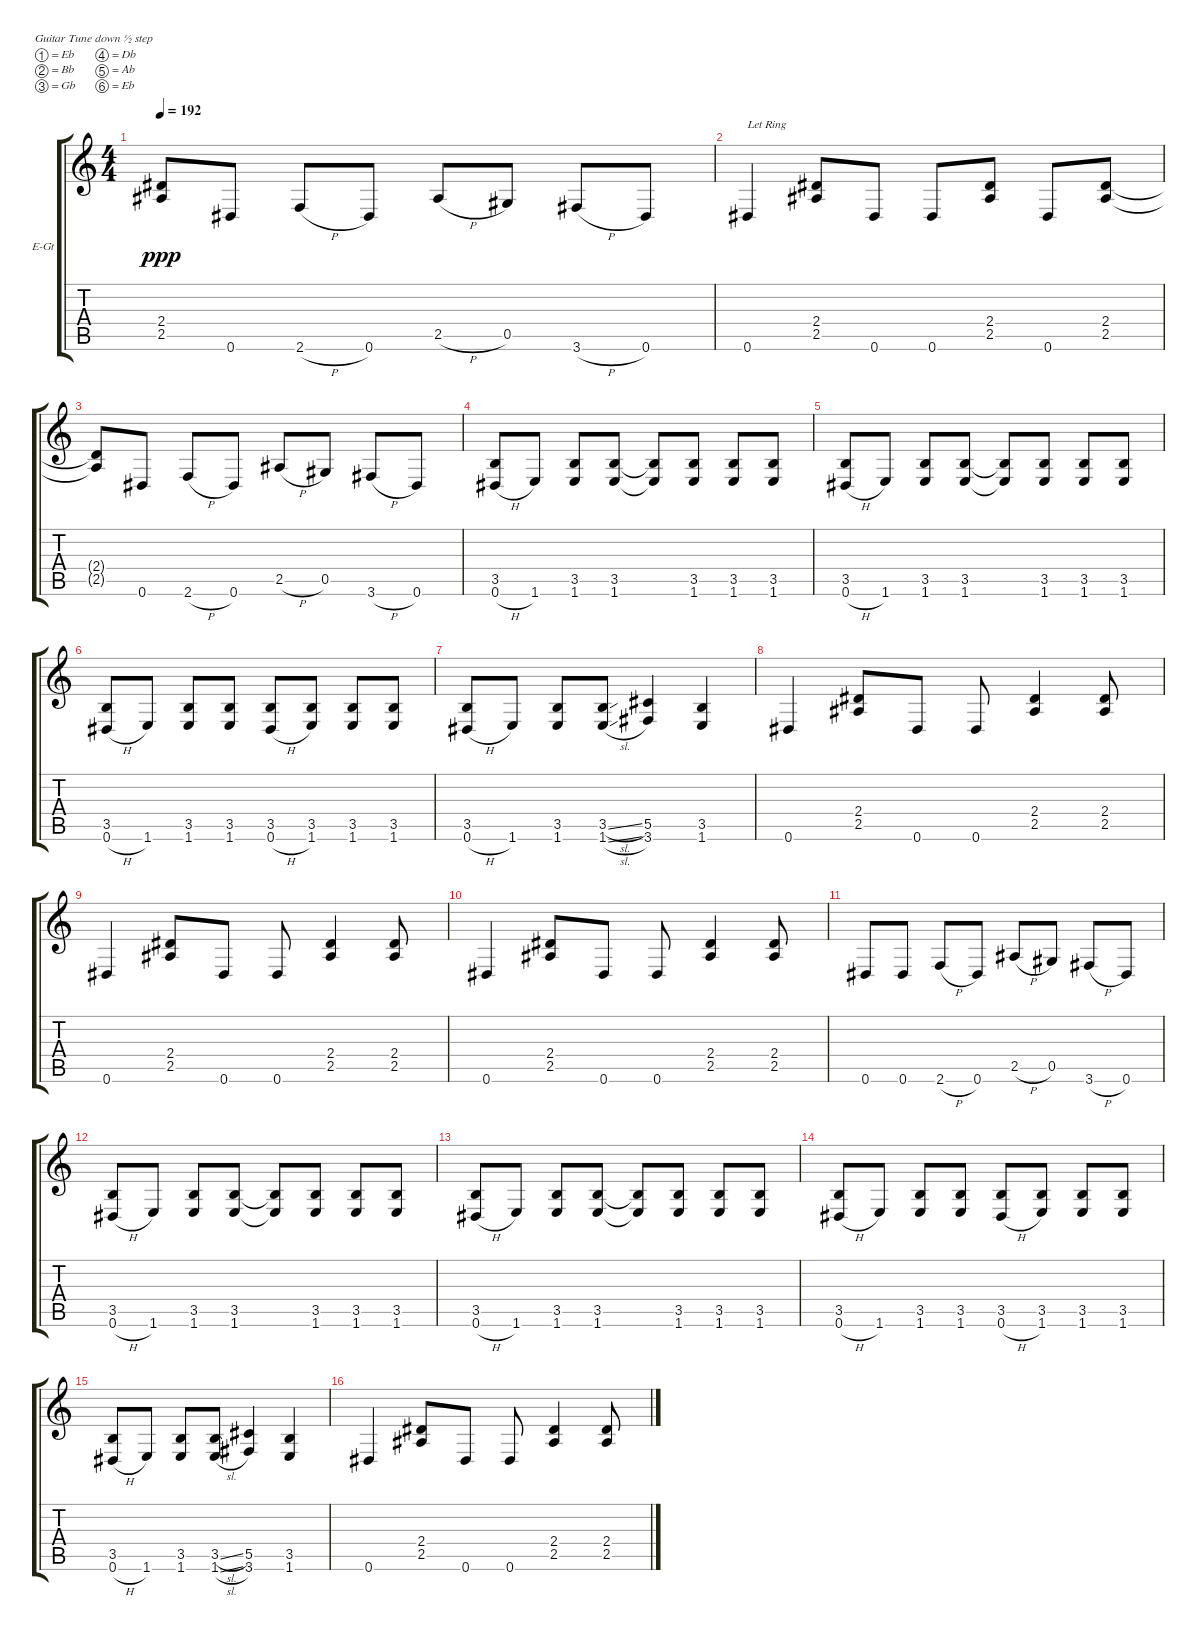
\bracketExtendMode groupsimilarinstruments
\firstSystemTrackNameOrientation horizontal
\otherSystemsTrackNameOrientation horizontal
\track ("Guitar 1" "E-Gt") {instrument acousticgrandpiano}
\staff {score tabs}
\tuning (Eb4 Bb3 Gb3 Db3 Ab2 Eb2)
\displaytranspose 12
\ts (4 4)
\tempo 192
\clef g2
\ks c
(2.4{t} 2.5{t}).8{dy ppp} 0.6.8 2.6{h}.8 0.6.8 2.5{h}.8 0.5.8 3.6{h}.8 0.6.8 |
0.6.4{txt "Let Ring"} (2.4 2.5).8 0.6.8 0.6.8 (2.4 2.5).8 0.6.8 (2.4 2.5).8 |
(2.4{t} 2.5{t}).8 0.6.8 2.6{h}.8 0.6.8 2.5{h}.8 0.5.8 3.6{h}.8 0.6.8 |
(3.5 0.6{h}).8 1.6.8 (3.5 1.6).8 (3.5 1.6).8 (3.5{t} 1.6{t}).8 (3.5 1.6).8 (3.5 1.6).8 (3.5 1.6).8 |
(3.5 0.6{h}).8 1.6.8 (3.5 1.6).8 (3.5 1.6).8 (3.5{t} 1.6{t}).8 (3.5 1.6).8 (3.5 1.6).8 (3.5 1.6).8 |
(3.5 0.6{h}).8 1.6.8 (3.5 1.6).8 (3.5 1.6).8 (3.5 0.6{h}).8 (3.5 1.6).8 (3.5 1.6).8 (3.5 1.6).8 |
(3.5 0.6{h}).8 1.6.8 (3.5 1.6).8 (3.5{sl} 1.6{sl}).8 (5.5 3.6).4 (3.5 1.6).4 |
0.6.4 (2.4 2.5).8 0.6.8 0.6.8 (2.4 2.5).4 (2.4 2.5).8 |
0.6.4 (2.4 2.5).8 0.6.8 0.6.8 (2.4 2.5).4 (2.4 2.5).8 |
0.6.4 (2.4 2.5).8 0.6.8 0.6.8 (2.4 2.5).4 (2.4 2.5).8 |
0.6.8 0.6.8 2.6{h}.8 0.6.8 2.5{h}.8 0.5.8 3.6{h}.8 0.6.8 |
(3.5 0.6{h}).8 1.6.8 (3.5 1.6).8 (3.5 1.6).8 (3.5{t} 1.6{t}).8 (3.5 1.6).8 (3.5 1.6).8 (3.5 1.6).8 |
(3.5 0.6{h}).8 1.6.8 (3.5 1.6).8 (3.5 1.6).8 (3.5{t} 1.6{t}).8 (3.5 1.6).8 (3.5 1.6).8 (3.5 1.6).8 |
(3.5 0.6{h}).8 1.6.8 (3.5 1.6).8 (3.5 1.6).8 (3.5 0.6{h}).8 (3.5 1.6).8 (3.5 1.6).8 (3.5 1.6).8 |
(3.5 0.6{h}).8 1.6.8 (3.5 1.6).8 (3.5{sl} 1.6{sl}).8 (5.5 3.6).4 (3.5 1.6).4 |
0.6.4 (2.4 2.5).8 0.6.8 0.6.8 (2.4 2.5).4 (2.4 2.5).8
